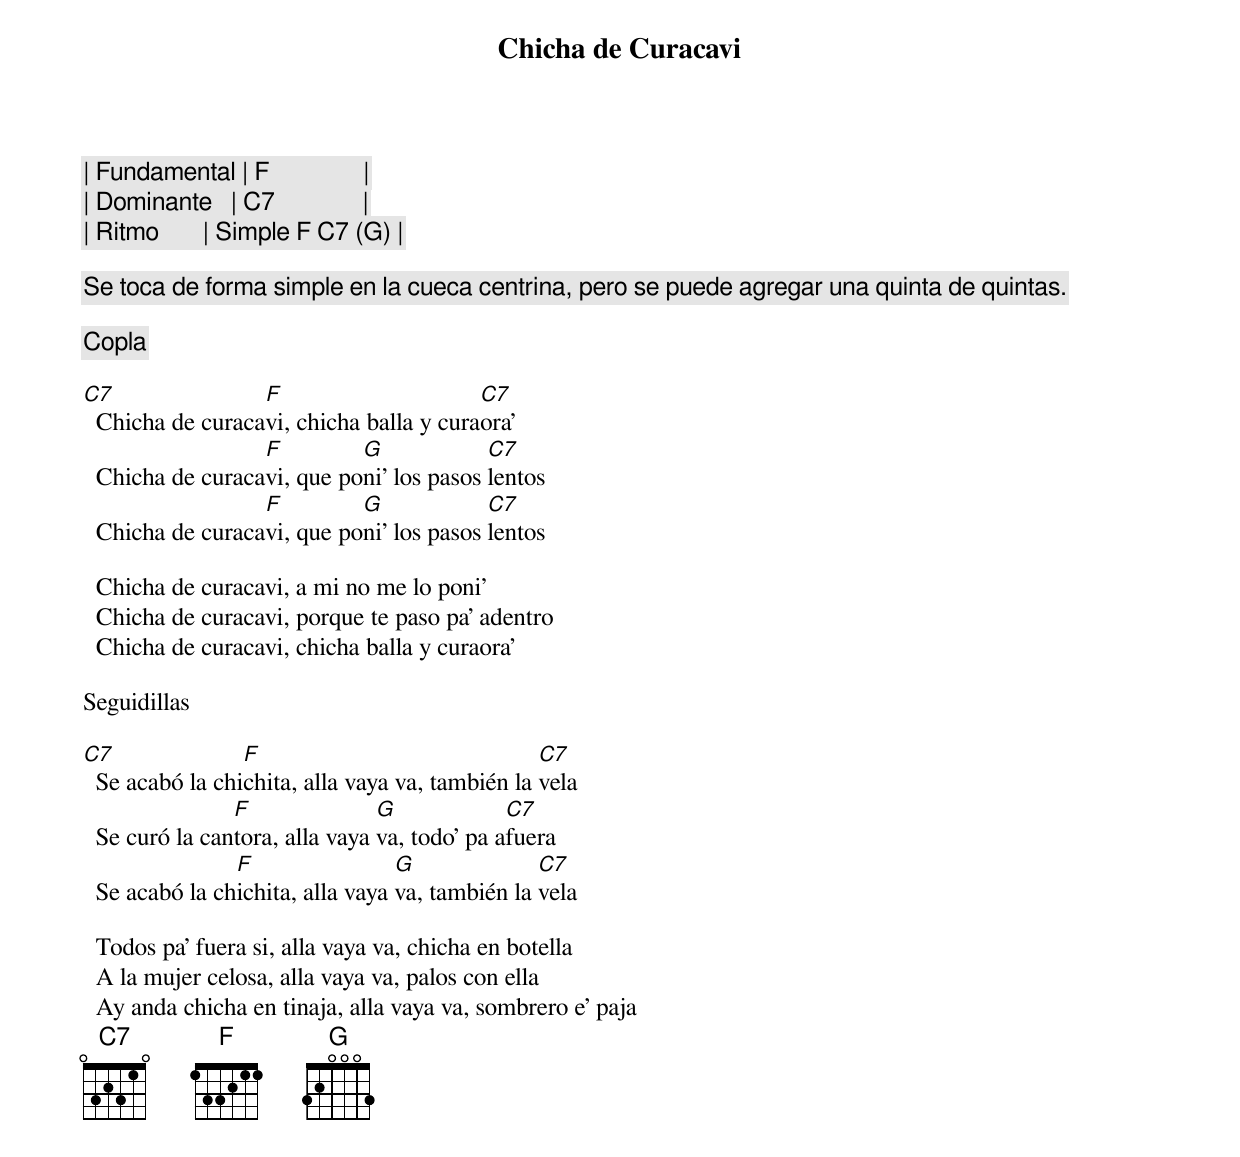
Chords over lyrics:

Chicha de Curacavi

| Fundamental | F               |
| Dominante   | C7              |
| Ritmo       | Simple F C7 (G) |

Se toca de forma simple en la cueca centrina, pero se puede agregar una quinta de quintas.

Copla

C7                F                      C7
  Chicha de curacavi, chicha balla y curaora'
                  F         G             C7
  Chicha de curacavi, que poni' los pasos lentos
                  F         G             C7
  Chicha de curacavi, que poni' los pasos lentos

  Chicha de curacavi, a mi no me lo poni'
  Chicha de curacavi, porque te paso pa' adentro
  Chicha de curacavi, chicha balla y curaora'

Seguidillas

C7               F                               C7
  Se acabó la chichita, alla vaya va, también la vela
                F               G             C7
  Se curó la cantora, alla vaya va, todo' pa afuera
                F                 G              C7
  Se acabó la chichita, alla vaya va, también la vela

  Todos pa' fuera si, alla vaya va, chicha en botella
  A la mujer celosa, alla vaya va, palos con ella
  Ay anda chicha en tinaja, alla vaya va, sombrero e' paja
